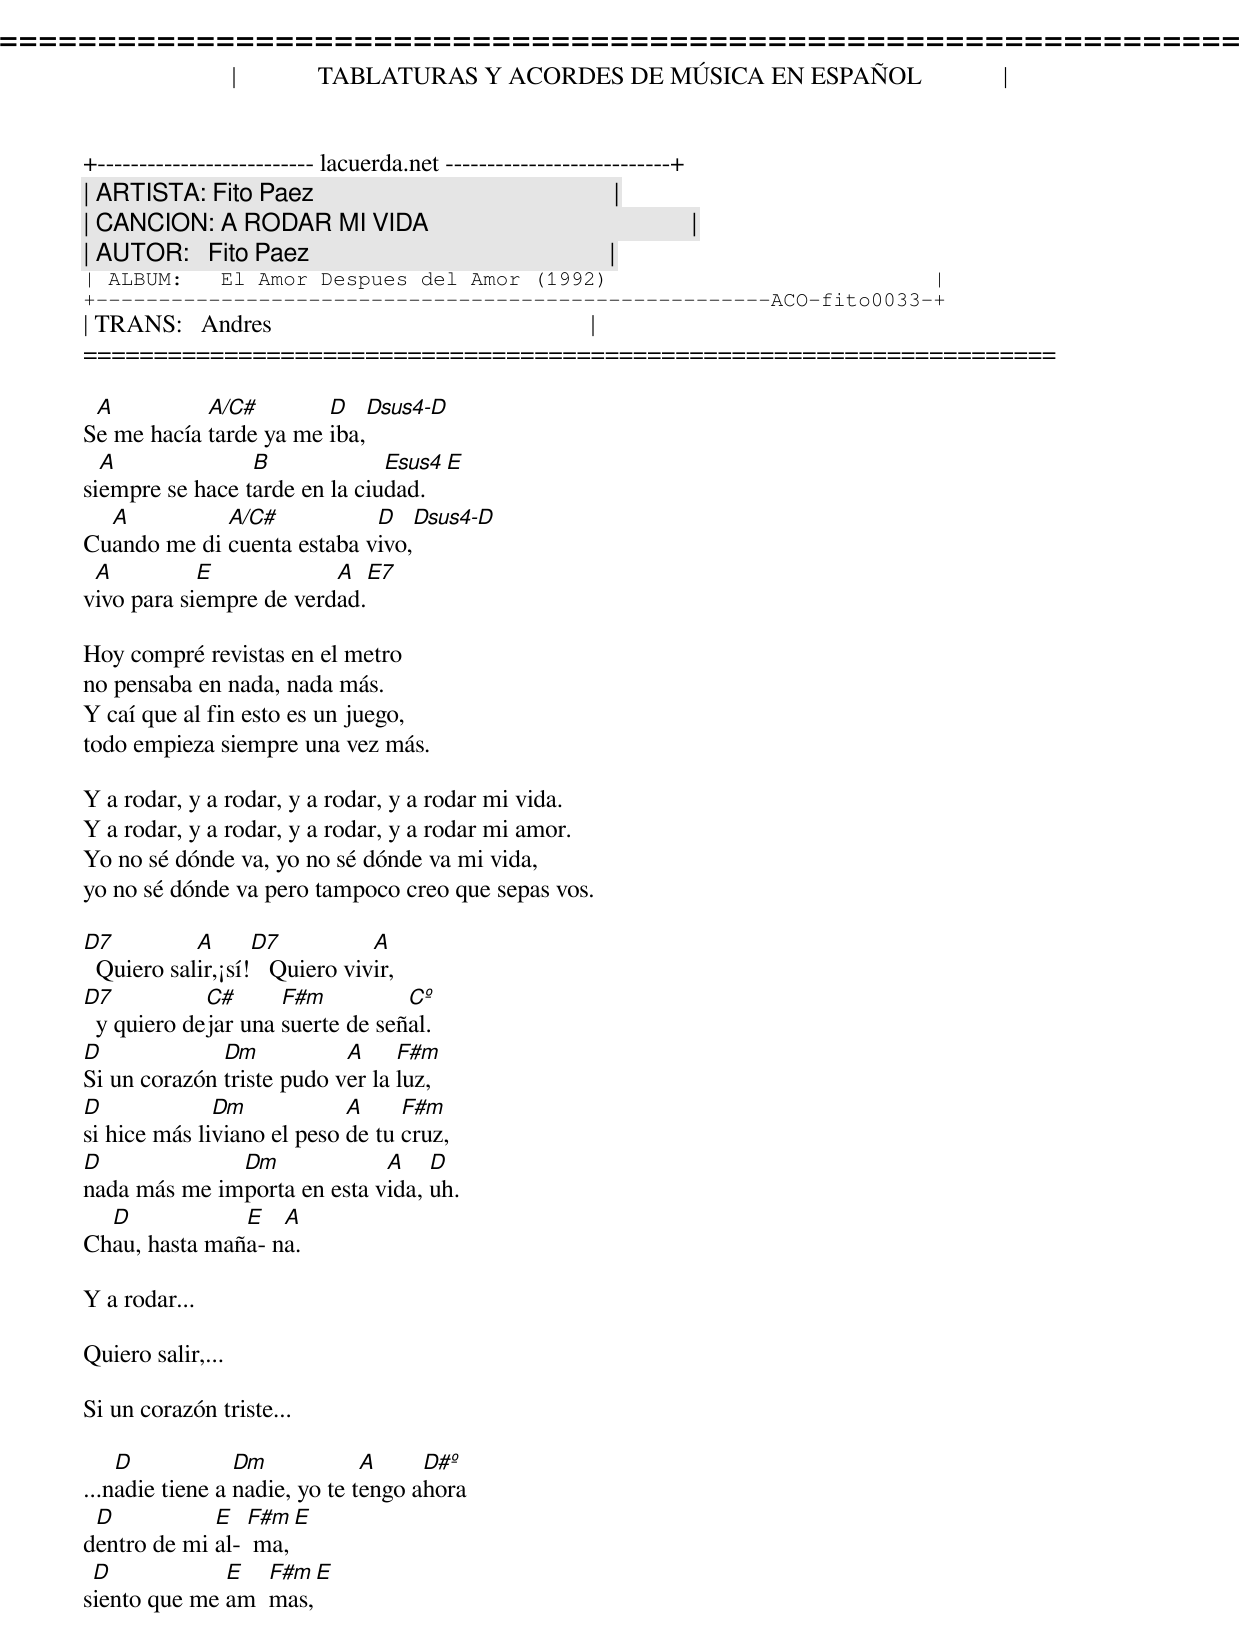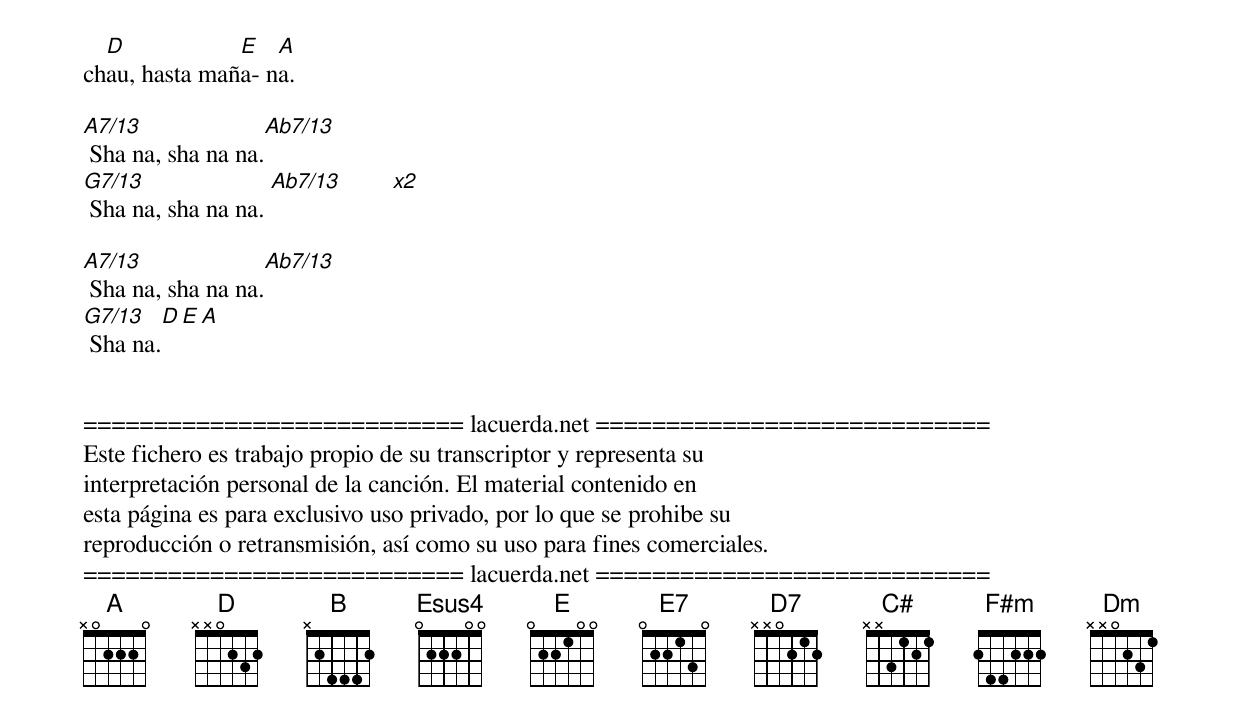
=====================================================================
|             TABLATURAS Y ACORDES DE MÚSICA EN ESPAÑOL             |
+-------------------------- lacuerda.net ---------------------------+
| ARTISTA: Fito Paez                                                |
| CANCION: A RODAR MI VIDA                                          |
| AUTOR:   Fito Paez                                                |
| ALBUM:   El Amor Despues del Amor (1992)                          |
+------------------------------------------------------ACO-fito0033-+
| TRANS:   Andres                                                   |
=====================================================================

 A          A/C#        D    Dsus4-D
Se me hacía tarde ya me iba,
  A              B             Esus4   E
siempre se hace tarde en la ciudad.
  A          A/C#           D    Dsus4-D
Cuando me di cuenta estaba vivo,
 A          E            A    E7
vivo para siempre de verdad.

Hoy compré revistas en el metro
no pensaba en nada, nada más.
Y caí que al fin esto es un juego,
todo empieza siempre una vez más.

Y a rodar, y a rodar, y a rodar, y a rodar mi vida.
Y a rodar, y a rodar, y a rodar, y a rodar mi amor.
Yo no sé dónde va, yo no sé dónde va mi vida,
yo no sé dónde va pero tampoco creo que sepas vos.

D7          A      D7           A
  Quiero salir,¡sí!   Quiero vivir,
D7           C#      F#m          Cº
  y quiero dejar una suerte de señal.
D             Dm           A     F#m
Si un corazón triste pudo ver la luz,
D             Dm            A     F#m
si hice más liviano el peso de tu cruz,
D             Dm             A    D
nada más me importa en esta vida, uh.
  D            E   A
Chau, hasta maña- na.

Y a rodar...

Quiero salir,...

Si un corazón triste...

    D            Dm            A     D#º
...nadie tiene a nadie, yo te tengo ahora
 D           E   F#m   E
dentro de mi al-  ma,
 D            E   F#m   E
siento que me am  mas,
  D            E   A
chau, hasta maña- na.

A7/13               Ab7/13
 Sha na, sha na na.
G7/13               Ab7/13
 Sha na, sha na na.         [x2]

A7/13               Ab7/13
 Sha na, sha na na.
G7/13    D  E  A
 Sha na.


=========================== lacuerda.net ============================
Este fichero es trabajo propio de su transcriptor y representa su
interpretación personal de la canción. El material contenido en
esta página es para exclusivo uso privado, por lo que se prohibe su
reproducción o retransmisión, así como su uso para fines comerciales.
=========================== lacuerda.net ============================
